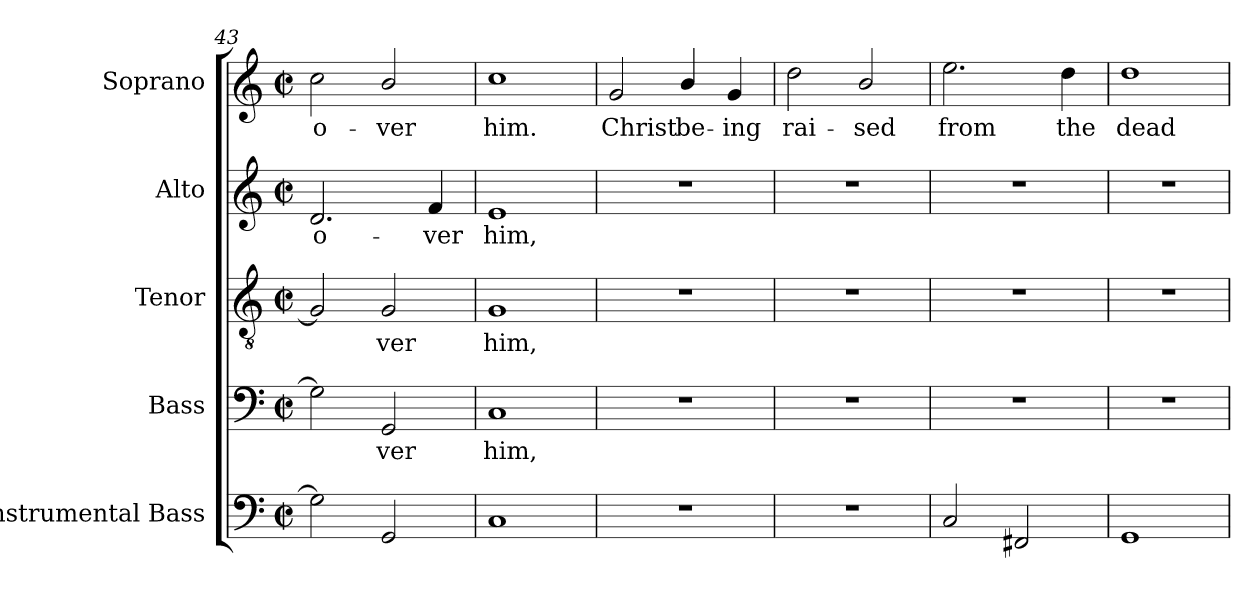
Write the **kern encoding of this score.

**kern	**kern	**text	**kern	**text	**kern	**text	**kern	**text
*part5	*part4	*part4	*part3	*part3	*part2	*part2	*part1	*part1
*staff5	*staff4	*staff4	*staff3	*staff3	*staff2	*staff2	*staff1	*staff1
*I"Instrumental Bass	*I"Bass	*	*I"Tenor	*	*I"Alto	*	*I"Soprano	*
*I'I. B.	*I'B.	*	*I'T.	*	*I'A.	*	*I'S.	*
!!LO:LB:g=z
*clefF4	*clefF4	*	*clefGv2	*	*clefG2	*	*clefG2	*
*	*	*	*ITrd7c12	*	*	*	*	*
*k[]	*k[]	*	*k[]	*	*k[]	*	*k[]	*
*C:	*C:	*	*C:	*	*C:	*	*C:	*
*M2/2	*M2/2	*	*M2/2	*	*M2/2	*	*M2/2	*
*met(c|)	*met(c|)	*	*met(c|)	*	*met(c|)	*	*met(c|)	*
=43	=43	=43	=43	=43	=43	=43	=43	=43
!	!	!	!	!	!	!LO:LY:b:color=#000000	!	!
!	!	!	!	!	!	!	!	!LO:LY:b:color=#000000
2Gi\]	2Gi\]	.	2GGi/]	.	2.di/	o-	2cci\	o-
!	!	!LO:LY:b:color=#000000	!	!	!	!	!	!
!	!	!	!	!LO:LY:b:color=#000000	!	!	!	!
!	!	!	!	!	!	!	!	!LO:LY:b:color=#000000
2GGi/	2GGi/	-ver	2GGi/	-ver	.	.	2bi/	-ver
!	!	!	!	!	!	!LO:LY:b:color=#000000	!	!
.	.	.	.	.	4fi/	-ver	.	.
=44	=44	=44	=44	=44	=44	=44	=44	=44
!	!	!LO:LY:b:color=#000000	!	!	!	!	!	!
!	!	!	!	!LO:LY:b:color=#000000	!	!	!	!
!	!	!	!	!	!	!LO:LY:b:color=#000000	!	!
!	!	!	!	!	!	!	!	!LO:LY:b:color=#000000
1Ci	1Ci	him,	1GGi	him,	1ei	him,	1cci	him.
=45	=45	=45	=45	=45	=45	=45	=45	=45
!	!	!	!	!	!	!	!	!LO:LY:b:color=#000000
1r	1r	.	1r	.	1r	.	2gi/	Christ
!	!	!	!	!	!	!	!	!LO:LY:b:color=#000000
.	.	.	.	.	.	.	4bi/	be-
!	!	!	!	!	!	!	!	!LO:LY:b:color=#000000
.	.	.	.	.	.	.	4gi/	-ing
=46	=46	=46	=46	=46	=46	=46	=46	=46
!	!	!	!	!	!	!	!	!LO:LY:b:color=#000000
1r	1r	.	1r	.	1r	.	2ddi\	rai-
!	!	!	!	!	!	!	!	!LO:LY:b:color=#000000
.	.	.	.	.	.	.	2bi/	-sed
=47	=47	=47	=47	=47	=47	=47	=47	=47
!	!	!	!	!	!	!	!	!LO:LY:b:color=#000000
2Ci/	1r	.	1r	.	1r	.	2.eei\	from
2FF#Xi/	.	.	.	.	.	.	.	.
!	!	!	!	!	!	!	!	!LO:LY:b:color=#000000
.	.	.	.	.	.	.	4ddi\	the
=48	=48	=48	=48	=48	=48	=48	=48	=48
!	!	!	!	!	!	!	!	!LO:LY:b:color=#000000
1GGi	1r	.	1r	.	1r	.	1ddi	dead
=	=	=	=	=	=	=	=	=
*-	*-	*-	*-	*-	*-	*-	*-	*-
